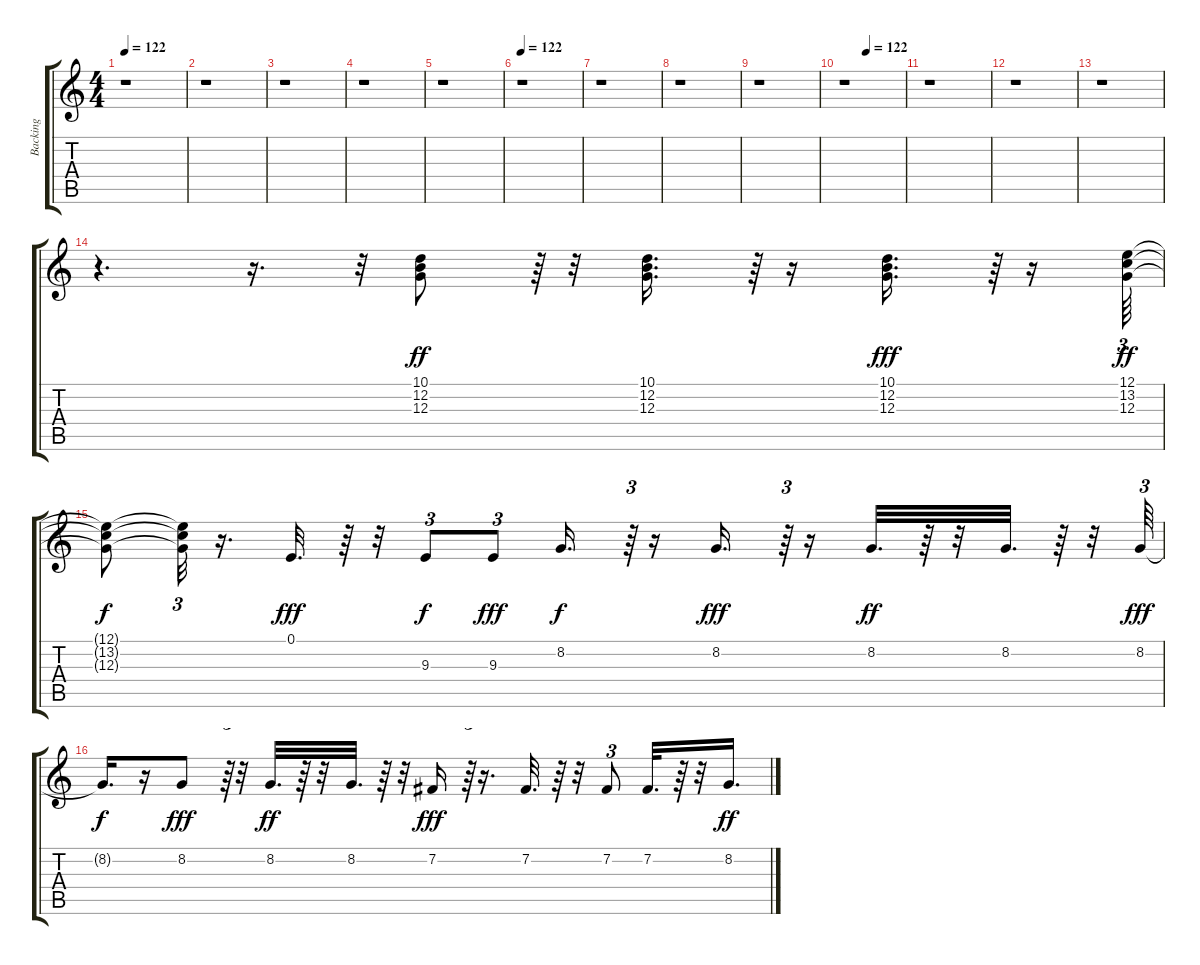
\track ("Backing" "Backing") {instrument voiceoohs}
\staff {score tabs}
\tuning (E4 B3 G3 D3 A2 E2) {hide}
\ts (4 4)
\tempo 122
\clef g2
\ks c
r.1{dy f} |
r.1 |
r.1 |
r.1 |
r.1 |
\tempo 122
r.1 |
r.1 |
r.1 |
r.1 |
\tempo (122 0.375)
r.1 |
r.1 |
r.1 |
r.1 |
r.4{d} r.16{d} r.32{tu (3 2)} (10.1 12.2 12.3).8{dy ff} r.64{tu (3 2)} r.32 (10.1 12.2 12.3).16{d} r.64{tu (3 2)} r.16 (10.1 12.2 12.3).16{d dy fff} r.64{tu (3 2)} r.16 (12.1 13.2 12.3).64{tu (3 2) dy ff} |
(12.1{t} 13.2{t} 12.3{t}).8{dy f} (12.1{t} 13.2{t} 12.3{t}).32{tu (3 2)} r.16{d} 0.1.32{d dy fff} r.64 r.32 9.3.8{tu (3 2) dy f} 9.3.8{tu (3 2) dy fff} 8.2.16{d dy f} r.64{tu (3 2)} r.16 8.2.16{d dy fff} r.64{tu (3 2)} r.16 8.2.32{d dy ff} r.64 r.32 8.2.32{d} r.64 r.32 8.2.64{tu (3 2) dy fff} |
8.2{t}.16{d dy f} r.16 8.2.8{dy fff} r.64{tu (3 2)} r.32 8.2.32{d dy ff} r.64 r.32 8.2.32{d} r.64 r.32 7.2.16{dy fff} r.64{tu (3 2)} r.16{d} 7.2.32{d} r.64 r.32 7.2.8{tu (3 2)} 7.2.32{d} r.64 r.32 8.2.16{d dy ff}
